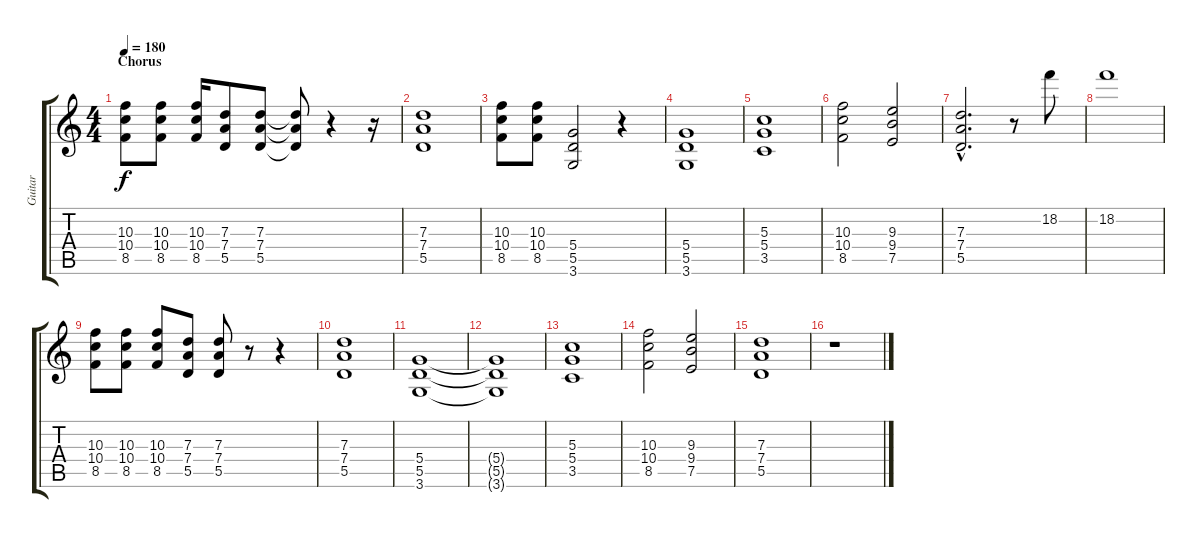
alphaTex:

\track ("Guitar" "Guitar") {instrument distortionguitar}
\staff {score tabs}
\tuning (E4 B3 G3 D3 A2 E2) {hide}
\ts (4 4)
\section ("" "Chorus")
\tempo 180
\clef g2
\ks c
(10.3 10.4 8.5).8{dy f} (10.3 10.4 8.5).8 (10.3 10.4 8.5).16 (7.3 7.4 5.5).8 (7.3 7.4 5.5).8 (7.3{t} 7.4{t} 5.5{t}).8 r.4 r.16 |
(7.3 7.4 5.5).1 |
(10.3 10.4 8.5).8 (10.3 10.4 8.5).8 (5.4 5.5 3.6).2 r.4 |
(5.4 5.5 3.6).1 |
(5.3 5.4 3.5).1 |
(10.3 10.4 8.5).2 (9.3 9.4 7.5).2 |
(7.3{hac} 7.4{hac} 5.5{hac}).2{d} r.8 18.2.8 |
18.2.1 |
(10.3 10.4 8.5).8 (10.3 10.4 8.5).8 (10.3 10.4 8.5).8 (7.3 7.4 5.5).8 (7.3 7.4 5.5).8 r.8 r.4 |
(7.3 7.4 5.5).1 |
(5.4 5.5 3.6).1 |
(5.4{t} 5.5{t} 3.6{t}).1 |
(5.3 5.4 3.5).1 |
(10.3 10.4 8.5).2 (9.3 9.4 7.5).2 |
(7.3 7.4 5.5).1 |
r.1
